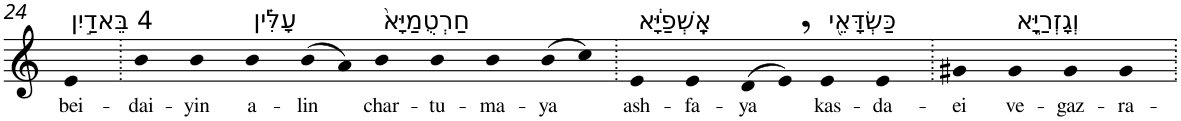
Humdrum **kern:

**kern	**text
*part1	*part1
*staff1	*staff1
*I"Piano	*
*I'Pno	*
!!LO:PB:g=z
*clefG2	*
*k[]	*
=24	=24
!LO:TX:a:t=4 בֵּאדַ֣יִן	!
!	!LO:LY:b
4e	bei-
=25.	=25.
!	!LO:LY:b
4b	-dai-
!	!LO:LY:b
4b	-yin
!LO:TX:a:t=עָלִּ֗ין	!
!	!LO:LY:b
4b	a-
!	!LO:LY:b
(>8b	-lin
8a)	.
!LO:TX:a:t=חַרְטֻמַיָּא֙	!
!	!LO:LY:b
4b	char-
!	!LO:LY:b
4b	-tu-
!	!LO:LY:b
4b	-ma-
!	!LO:LY:b
(>8b	-ya
8cc)	.
=26.	=26.
!LO:TX:a:t=אָֽשְׁפַיָּ֔א	!
!	!LO:LY:b
4e	ash-
!	!LO:LY:b
4e	-fa-
!	!LO:LY:b
(>8d	-ya
8e,)	.
!LO:TX:a:t=כַּשְׂדָּאֵ֖י	!
!	!LO:LY:b
4e	kas-
!	!LO:LY:b
4e	-da-
=27.	=27.
!	!LO:LY:b
4g#X	-ei
!LO:TX:a:t=וְגָזְרַיָּ֑א	!
!	!LO:LY:b
4g#	ve-
!	!LO:LY:b
4g#	-gaz-
!	!LO:LY:b
4g#	-ra-
=.	=.
*-	*-
